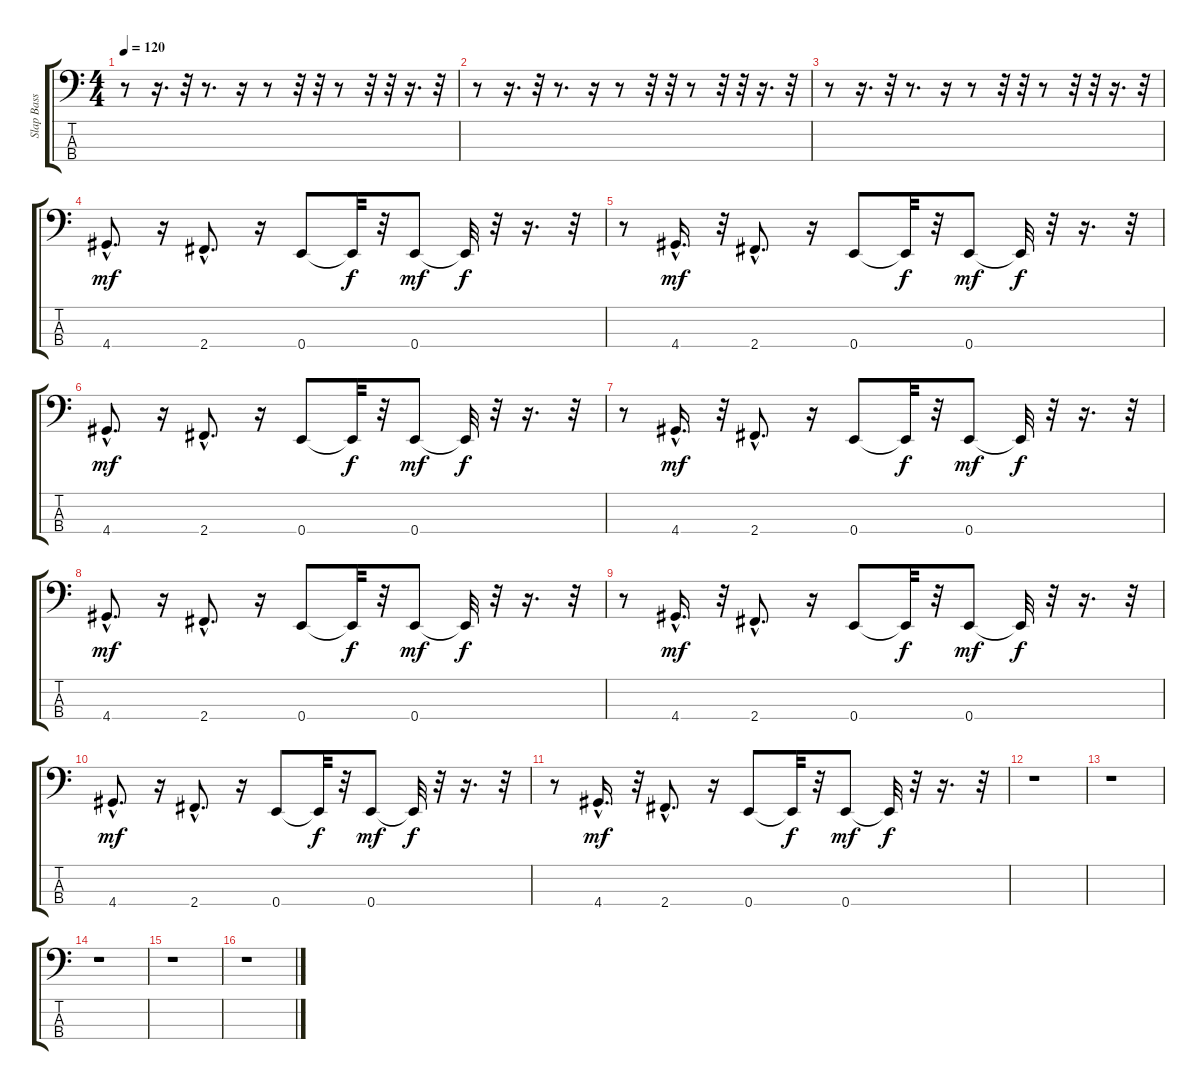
\track ("Slap Bass 1" "Slap Bass ") {instrument slapbass1}
\staff {score tabs}
\tuning (G2 D2 A1 E1) {hide}
\ts (4 4)
\tempo 120
\clef f4
\ks c
r.8{dy mf} r.16{d} r.32 r.8{d} r.16 r.8 r.32 r.32 r.8 r.32 r.32 r.16{d} r.32 |
r.8 r.16{d} r.32 r.8{d} r.16 r.8 r.32 r.32 r.8 r.32 r.32 r.16{d} r.32 |
r.8 r.16{d} r.32 r.8{d} r.16 r.8 r.32 r.32 r.8 r.32 r.32 r.16{d} r.32 |
4.4{hac}.8{d} r.16 2.4{hac}.8{d} r.16 0.4.8 0.4{t}.32{dy f} r.32 0.4.8{dy mf} 0.4{t}.32{dy f} r.32 r.16{d} r.32 |
r.8 4.4{hac}.16{d dy mf} r.32 2.4{hac}.8{d} r.16 0.4.8 0.4{t}.32{dy f} r.32 0.4.8{dy mf} 0.4{t}.32{dy f} r.32 r.16{d} r.32 |
4.4{hac}.8{d dy mf} r.16 2.4{hac}.8{d} r.16 0.4.8 0.4{t}.32{dy f} r.32 0.4.8{dy mf} 0.4{t}.32{dy f} r.32 r.16{d} r.32 |
r.8 4.4{hac}.16{d dy mf} r.32 2.4{hac}.8{d} r.16 0.4.8 0.4{t}.32{dy f} r.32 0.4.8{dy mf} 0.4{t}.32{dy f} r.32 r.16{d} r.32 |
4.4{hac}.8{d dy mf} r.16 2.4{hac}.8{d} r.16 0.4.8 0.4{t}.32{dy f} r.32 0.4.8{dy mf} 0.4{t}.32{dy f} r.32 r.16{d} r.32 |
r.8 4.4{hac}.16{d dy mf} r.32 2.4{hac}.8{d} r.16 0.4.8 0.4{t}.32{dy f} r.32 0.4.8{dy mf} 0.4{t}.32{dy f} r.32 r.16{d} r.32 |
4.4{hac}.8{d dy mf} r.16 2.4{hac}.8{d} r.16 0.4.8 0.4{t}.32{dy f} r.32 0.4.8{dy mf} 0.4{t}.32{dy f} r.32 r.16{d} r.32 |
r.8 4.4{hac}.16{d dy mf} r.32 2.4{hac}.8{d} r.16 0.4.8 0.4{t}.32{dy f} r.32 0.4.8{dy mf} 0.4{t}.32{dy f} r.32 r.16{d} r.32 |
r.1 |
r.1 |
r.1 |
r.1 |
r.1
